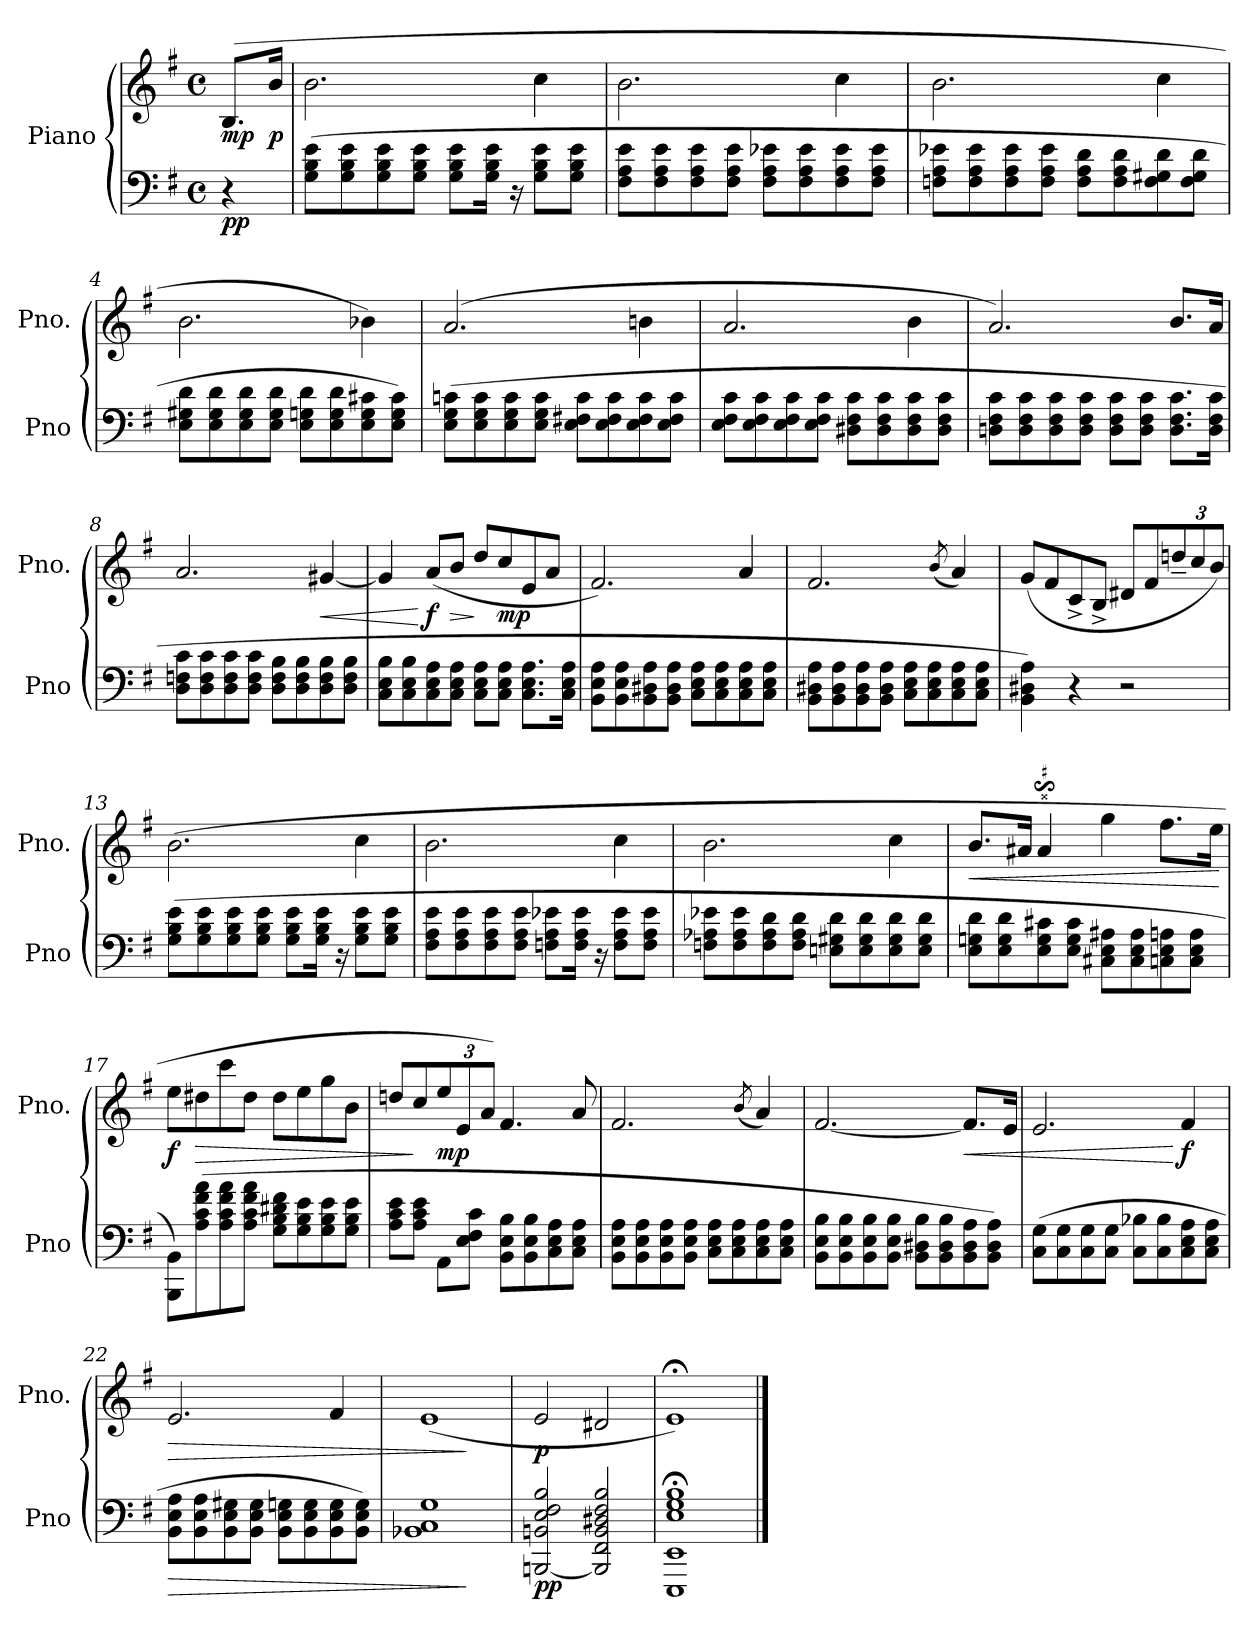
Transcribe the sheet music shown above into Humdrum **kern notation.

**kern	**dynam	**kern	**dynam
*part2	*part2	*part1	*part1
*staff2	*staff2	*staff1	*staff1
*I"Piano	*	*I"Piano	*
*I'Pno	*	*I'Pno.	*
*clefF4	*	*clefG2	*
*k[f#]	*	*k[f#]	*
*M4/4	*	*M4/4	*
*met(c)	*	*met(c)	*
*MM40	*	*MM40	*
=	=	=	=
!	!LO:DY:b	!	!LO:DY:b
4r	pp	(8.B/L	mp
!	!	!	!LO:DY:b
.	.	16b/Jk	p
=1	=1	=1	=1
(8G\ 8B\ 8e\L	.	2.b\	.
8G\ 8B\ 8e\	.	.	.
8G\ 8B\ 8e\	.	.	.
8G\ 8B\ 8e\J	.	.	.
8G\ 8B\ 8e\L	.	.	.
16G\ 16B\ 16e\Jk	.	.	.
16r	.	.	.
8G\ 8B\ 8e\L	.	4cc\	.
8G\ 8B\ 8e\J	.	.	.
=2	=2	=2	=2
8F#\ 8A\ 8e\L	.	2.b\	.
8F#\ 8A\ 8e\	.	.	.
8F#\ 8A\ 8e\	.	.	.
8F#\ 8A\ 8e\J	.	.	.
8F#\ 8A\ 8e-X\L	.	.	.
8F#\ 8A\ 8e-\	.	.	.
8F#\ 8A\ 8e-\	.	4cc\	.
8F#\ 8A\ 8e-\J	.	.	.
=3	=3	=3	=3
*	*	*MM40	*
8Fn\ 8A\ 8e-X\L	.	2.b\	.
8F\ 8A\ 8e-\	.	.	.
8F\ 8A\ 8e-\	.	.	.
8F\ 8A\ 8e-\J	.	.	.
8F\ 8A\ 8d\L	.	.	.
8F\ 8A\ 8d\	.	.	.
8F\ 8G#X\ 8d\	.	4cc\	.
8F\ 8G#\ 8d\J	.	.	.
!!LO:LB:g=z
=4	=4	=4	=4
8E\ 8G#X\ 8d\L	.	2.b\	.
8E\ 8G#\ 8d\	.	.	.
8E\ 8G#\ 8d\	.	.	.
8E\ 8G#\ 8d\J	.	.	.
8E\ 8Gn\ 8d\L	.	.	.
8E\ 8G\ 8d\	.	.	.
*	*	*MM40	*
8E\ 8G\ 8c#X\	.	4b-X\)	.
8E\ 8G\ 8c#\J)	.	.	.
=5	=5	=5	=5
(8E\ 8G\ 8cn\L	.	(2.a/	.
8E\ 8G\ 8c\	.	.	.
8E\ 8G\ 8c\	.	.	.
8E\ 8G\ 8c\J	.	.	.
8E\ 8F#X\ 8c\L	.	.	.
8E\ 8F#\ 8c\	.	.	.
8E\ 8F#\ 8c\	.	4bn\	.
8E\ 8F#\ 8c\J	.	.	.
=6	=6	=6	=6
*	*	*MM65	*
8E\ 8F#\ 8c\L	.	2.a/	.
8E\ 8F#\ 8c\	.	.	.
8E\ 8F#\ 8c\	.	.	.
8E\ 8F#\ 8c\J	.	.	.
8D#X\ 8F#\ 8c\L	.	.	.
8D#\ 8F#\ 8c\	.	.	.
8D#\ 8F#\ 8c\	.	4b\	.
8D#\ 8F#\ 8c\J	.	.	.
!!LO:LB:g=z
=7	=7	=7	=7
8Dn\ 8F#\ 8c\L	.	2.a/)	.
8D\ 8F#\ 8c\	.	.	.
8D\ 8F#\ 8c\	.	.	.
8D\ 8F#\ 8c\J	.	.	.
8D\ 8F#\ 8c\L	.	.	.
8D\ 8F#\ 8c\J	.	.	.
8.D\ 8.F#\ 8.c\L	.	8.b/L	.
16D\ 16F#\ 16c\Jk	.	16a/Jk	.
=8	=8	=8	=8
*	*	*MM40	*
8D\ 8Fn\ 8c\L	.	2.a/	.
8D\ 8F\ 8c\	.	.	.
8D\ 8F\ 8c\	.	.	.
8D\ 8F\ 8c\J	.	.	.
8D\ 8F\ 8B\L	.	.	.
8D\ 8F\ 8B\	.	.	.
!	!	!	!LO:HP:b
8D\ 8F\ 8B\	.	[4g#X/	<
8D\ 8F\ 8B\J	.	.	.
=9	=9	=9	=9
8C\ 8E\ 8B\L	.	4g#/]	.
8C\ 8E\ 8B\	.	.	.
!	!	!	!LO:DY:n=1:b
8C\ 8E\ 8A\	.	(8a/L	[ f
!	!	!	!LO:HP:b
8C\ 8E\ 8A\J	.	8b/J	>
8C\ 8E\ 8A\L	.	8dd/L	]
!	!	!	!LO:DY:n=2:b
8C\ 8E\ 8A\J	.	8cc/	mp
8.C\ 8.E\ 8.A\L	.	8e/	.
.	.	8a/J	.
16C\ 16E\ 16A\Jk	.	.	.
=10	=10	=10	=10
8BB\ 8E\ 8A\L	.	2.f#/)	.
8BB\ 8E\ 8A\	.	.	.
8BB\ 8D#X\ 8A\	.	.	.
8BB\ 8D#\ 8A\J	.	.	.
8C\ 8E\ 8A\L	.	.	.
8C\ 8E\ 8A\	.	.	.
8C\ 8E\ 8A\	.	4a/	.
8C\ 8E\ 8A\J	.	.	.
!!LO:LB:g=z
=11	=11	=11	=11
8BB\ 8D#X\ 8A\L	.	2.f#/	.
8BB\ 8D#\ 8A\	.	.	.
8BB\ 8D#\ 8A\	.	.	.
8BB\ 8D#\ 8A\J	.	.	.
8C\ 8E\ 8A\L	.	.	.
8C\ 8E\ 8A\	.	.	.
.	.	(8qb/	.
8C\ 8E\ 8A\	.	4a/)	.
8C\ 8E\ 8A\J	.	.	.
=12	=12	=12	=12
4BB\ 4D#X\ 4A\)	.	(8g/L	.
.	.	8f#/	.
4r	.	8c^/	.
.	.	8B^/J	.
2r	.	8d#X/L	.
.	.	8f#/	.
*	*	*Xbrackettup	*
.	.	12ddn~/	.
.	.	12cc/	.
.	.	12b/J)	.
=13	=13	=13	=13
(8G\ 8B\ 8e\L	.	(2.b\	.
8G\ 8B\ 8e\	.	.	.
8G\ 8B\ 8e\	.	.	.
8G\ 8B\ 8e\J	.	.	.
8G\ 8B\ 8e\L	.	.	.
16G\ 16B\ 16e\Jk	.	.	.
16r	.	.	.
*	*	*MM40	*
8G\ 8B\ 8e\L	.	4cc\	.
8G\ 8B\ 8e\J	.	.	.
=14	=14	=14	=14
8F#\ 8A\ 8e\L	.	2.b\	.
8F#\ 8A\ 8e\	.	.	.
8F#\ 8A\ 8e\	.	.	.
8F#\ 8A\ 8e\J	.	.	.
8Fn\ 8A\ 8e-X\L	.	.	.
16F\ 16A\ 16e-\Jk	.	.	.
16r	.	.	.
8F\ 8A\ 8e-\L	.	4cc\	.
8F\ 8A\ 8e-\J	.	.	.
!!LO:LB:g=z
=15	=15	=15	=15
8Fn\ 8A-X\ 8e-X\L	.	2.b\	.
8F\ 8A-\ 8e-\	.	.	.
8F\ 8A-\ 8d\	.	.	.
8F\ 8A-\ 8d\J	.	.	.
8En\ 8G#X\ 8d\L	.	.	.
8E\ 8G#\ 8d\	.	.	.
8E\ 8G#\ 8d\	.	4cc\	.
8E\ 8G#\ 8d\J	.	.	.
=16	=16	=16	=16
!	!	!	!LO:HP:b
8E\ 8Gn\ 8d\L	.	8.b/L	<
8E\ 8G\ 8d\	.	.	.
.	.	16a#X/Jk	.
8E\ 8G\ 8c#X\	.	4a#s$sS/	.
8E\ 8G\ 8c#\J	.	.	.
8C#X\ 8E\ 8A#X\L	.	4gg\	.
8C#\ 8E\ 8A#\	.	.	.
8Cn\ 8E\ 8An\	.	8.ff#\L	.
8C\ 8E\ 8A\J	.	.	.
.	.	16ee\Jk	.
.	.	.	[
=17	=17	=17	=17
!	!	!	!LO:DY:b
8BBB\ 8BB\L)	.	8ee\L	f
!	!	!	!LO:HP:b
(8A\ 8c\ 8f#\ 8a\	.	8dd#X\	>
8A\ 8c\ 8f#\ 8a\	.	8ccc\	.
8A\ 8c\ 8f#\ 8a\J	.	8dd#\J	.
*	*	*MM75	*
8G\ 8B\ 8d#X\ 8f#\L	.	8dd#\L	.
8G\ 8B\ 8e\	.	8ee\	.
8G\ 8B\ 8e\	.	8gg\	.
8G\ 8B\ 8e\J	.	8b\J	.
=18	=18	=18	=18
*	*	*MM40	*
8A\ 8c\ 8e\L	.	8ddn/L	.
8A\ 8c\ 8e\J	.	8cc/	]
!	!	!	!LO:DY:b
8AA\L	.	12ee/	mp
.	.	12e/	.
8E\ 8F#\ 8c\J	.	.	.
.	.	12a/J)	.
8BB\ 8E\ 8B\L	.	4.f#/	.
8BB\ 8E\ 8B\	.	.	.
8C\ 8E\ 8A\	.	.	.
8C\ 8E\ 8A\J	.	8a/	.
!!LO:PB:g=z
=19	=19	=19	=19
8BB\ 8E\ 8A\L	.	2.f#/	.
8BB\ 8E\ 8A\	.	.	.
8BB\ 8E\ 8A\	.	.	.
8BB\ 8E\ 8A\J	.	.	.
8C\ 8E\ 8A\L	.	.	.
8C\ 8E\ 8A\	.	.	.
.	.	(8qb/	.
8C\ 8E\ 8A\	.	4a/)	.
8C\ 8E\ 8A\J	.	.	.
=20	=20	=20	=20
8BB\ 8E\ 8B\L	.	[2.f#/	.
8BB\ 8E\ 8B\	.	.	.
8BB\ 8E\ 8B\	.	.	.
8BB\ 8E\ 8B\J	.	.	.
8BB\ 8D#X\ 8B\L	.	.	.
8BB\ 8D#\ 8B\	.	.	.
!	!	!	!LO:HP:b
8BB\ 8D#\ 8A\	.	8.f#/L]	<
8BB\ 8D#\ 8A\J)	.	.	.
.	.	16e/Jk	.
!!LO:LB:g=z
=21	=21	=21	=21
(8C\ 8G\L	.	2.e/	.
8C\ 8G\	.	.	.
8C\ 8G\	.	.	.
8C\ 8G\J	.	.	.
8C\ 8B-X\L	.	.	.
8C\ 8B-\	.	.	.
!	!	!	!LO:DY:n=1:b
8C\ 8E\ 8A\	.	4f#/	[ f
8C\ 8E\ 8A\J	.	.	.
=22	=22	=22	=22
!	!LO:HP:b	!	!LO:HP:b
8BB\ 8E\ 8A\L	>	2.e/	>
8BB\ 8E\ 8A\	.	.	.
8BB\ 8E\ 8G#X\	.	.	.
8BB\ 8E\ 8G#\J	.	.	.
8BB\ 8E\ 8Gn\L	.	.	.
8BB\ 8E\ 8G\	.	.	.
8BB\ 8E\ 8G\	.	4f#/	.
8BB\ 8E\ 8G\J)	.	.	.
=23	=23	=23	=23
1BB-X 1C 1G	.	(1e	.
.	]	.	]
=24	=24	=24	=24
!	!LO:DY:b	!	!LO:DY:b
[2BBBn/ 2BBn/ 2E/ 2F#/ 2B/	pp	2e/	p
2BBB/] 2FF#/ 2BB/ 2D#X/ 2F#/ 2B/	.	2d#X/	.
=25	=25	=25	=25
1EEE; 1EE; 1E; 1G; 1B;	.	1e;<)	.
==	==	==	==
*-	*-	*-	*-
